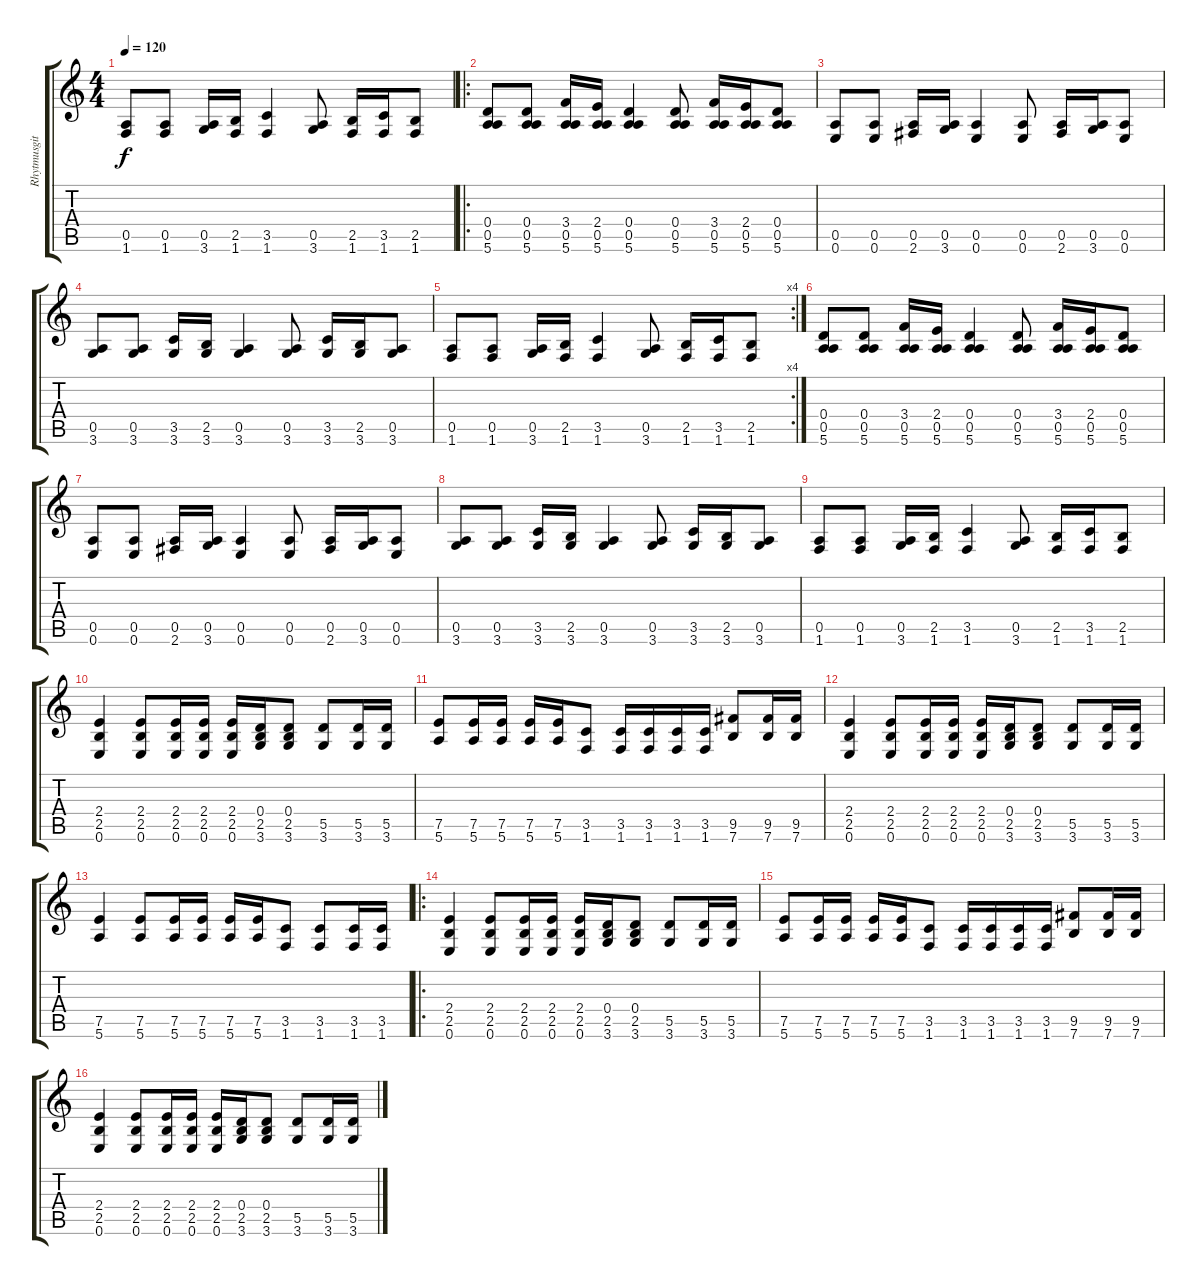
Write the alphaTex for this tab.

\track ("Rhytmusgitarre" "Rhytmusgit") {instrument distortionguitar}
\staff {score tabs}
\tuning (E4 B3 G3 D3 A2 E2) {hide}
\ts (4 4)
\tempo 120
\clef g2
\ks c
(0.5 1.6).8{dy f} (0.5 1.6).8 (0.5 3.6).16 (2.5 1.6).16 (3.5 1.6).4 (0.5 3.6).8 (2.5 1.6).16 (3.5 1.6).16 (2.5 1.6).8 |
\ro
(0.4 0.5 5.6).8 (0.4 0.5 5.6).8 (3.4 0.5 5.6).16 (2.4 0.5 5.6).16 (0.4 0.5 5.6).4 (0.4 0.5 5.6).8 (3.4 0.5 5.6).16 (2.4 0.5 5.6).16 (0.4 0.5 5.6).8 |
(0.5 0.6).8 (0.5 0.6).8 (0.5 2.6).16 (0.5 3.6).16 (0.5 0.6).4 (0.5 0.6).8 (0.5 2.6).16 (0.5 3.6).16 (0.5 0.6).8 |
(0.5 3.6).8 (0.5 3.6).8 (3.5 3.6).16 (2.5 3.6).16 (0.5 3.6).4 (0.5 3.6).8 (3.5 3.6).16 (2.5 3.6).16 (0.5 3.6).8 |
\rc 4
(0.5 1.6).8 (0.5 1.6).8 (0.5 3.6).16 (2.5 1.6).16 (3.5 1.6).4 (0.5 3.6).8 (2.5 1.6).16 (3.5 1.6).16 (2.5 1.6).8 |
(0.4 0.5 5.6).8 (0.4 0.5 5.6).8 (3.4 0.5 5.6).16 (2.4 0.5 5.6).16 (0.4 0.5 5.6).4 (0.4 0.5 5.6).8 (3.4 0.5 5.6).16 (2.4 0.5 5.6).16 (0.4 0.5 5.6).8 |
(0.5 0.6).8 (0.5 0.6).8 (0.5 2.6).16 (0.5 3.6).16 (0.5 0.6).4 (0.5 0.6).8 (0.5 2.6).16 (0.5 3.6).16 (0.5 0.6).8 |
(0.5 3.6).8 (0.5 3.6).8 (3.5 3.6).16 (2.5 3.6).16 (0.5 3.6).4 (0.5 3.6).8 (3.5 3.6).16 (2.5 3.6).16 (0.5 3.6).8 |
(0.5 1.6).8 (0.5 1.6).8 (0.5 3.6).16 (2.5 1.6).16 (3.5 1.6).4 (0.5 3.6).8 (2.5 1.6).16 (3.5 1.6).16 (2.5 1.6).8 |
(2.4 2.5 0.6).4 (2.4 2.5 0.6).8 (2.4 2.5 0.6).16 (2.4 2.5 0.6).16 (2.4 2.5 0.6).16 (0.4 2.5 3.6).16 (0.4 2.5 3.6).8 (5.5 3.6).8 (5.5 3.6).16 (5.5 3.6).16 |
(7.5 5.6).8 (7.5 5.6).16 (7.5 5.6).16 (7.5 5.6).16 (7.5 5.6).16 (3.5 1.6).8 (3.5 1.6).16 (3.5 1.6).16 (3.5 1.6).16 (3.5 1.6).16 (9.5 7.6).8 (9.5 7.6).16 (9.5 7.6).16 |
(2.4 2.5 0.6).4 (2.4 2.5 0.6).8 (2.4 2.5 0.6).16 (2.4 2.5 0.6).16 (2.4 2.5 0.6).16 (0.4 2.5 3.6).16 (0.4 2.5 3.6).8 (5.5 3.6).8 (5.5 3.6).16 (5.5 3.6).16 |
(7.5 5.6).4 (7.5 5.6).8 (7.5 5.6).16 (7.5 5.6).16 (7.5 5.6).16 (7.5 5.6).16 (3.5 1.6).8 (3.5 1.6).8 (3.5 1.6).16 (3.5 1.6).16 |
\ro
(2.4 2.5 0.6).4 (2.4 2.5 0.6).8 (2.4 2.5 0.6).16 (2.4 2.5 0.6).16 (2.4 2.5 0.6).16 (0.4 2.5 3.6).16 (0.4 2.5 3.6).8 (5.5 3.6).8 (5.5 3.6).16 (5.5 3.6).16 |
(7.5 5.6).8 (7.5 5.6).16 (7.5 5.6).16 (7.5 5.6).16 (7.5 5.6).16 (3.5 1.6).8 (3.5 1.6).16 (3.5 1.6).16 (3.5 1.6).16 (3.5 1.6).16 (9.5 7.6).8 (9.5 7.6).16 (9.5 7.6).16 |
(2.4 2.5 0.6).4 (2.4 2.5 0.6).8 (2.4 2.5 0.6).16 (2.4 2.5 0.6).16 (2.4 2.5 0.6).16 (0.4 2.5 3.6).16 (0.4 2.5 3.6).8 (5.5 3.6).8 (5.5 3.6).16 (5.5 3.6).16
